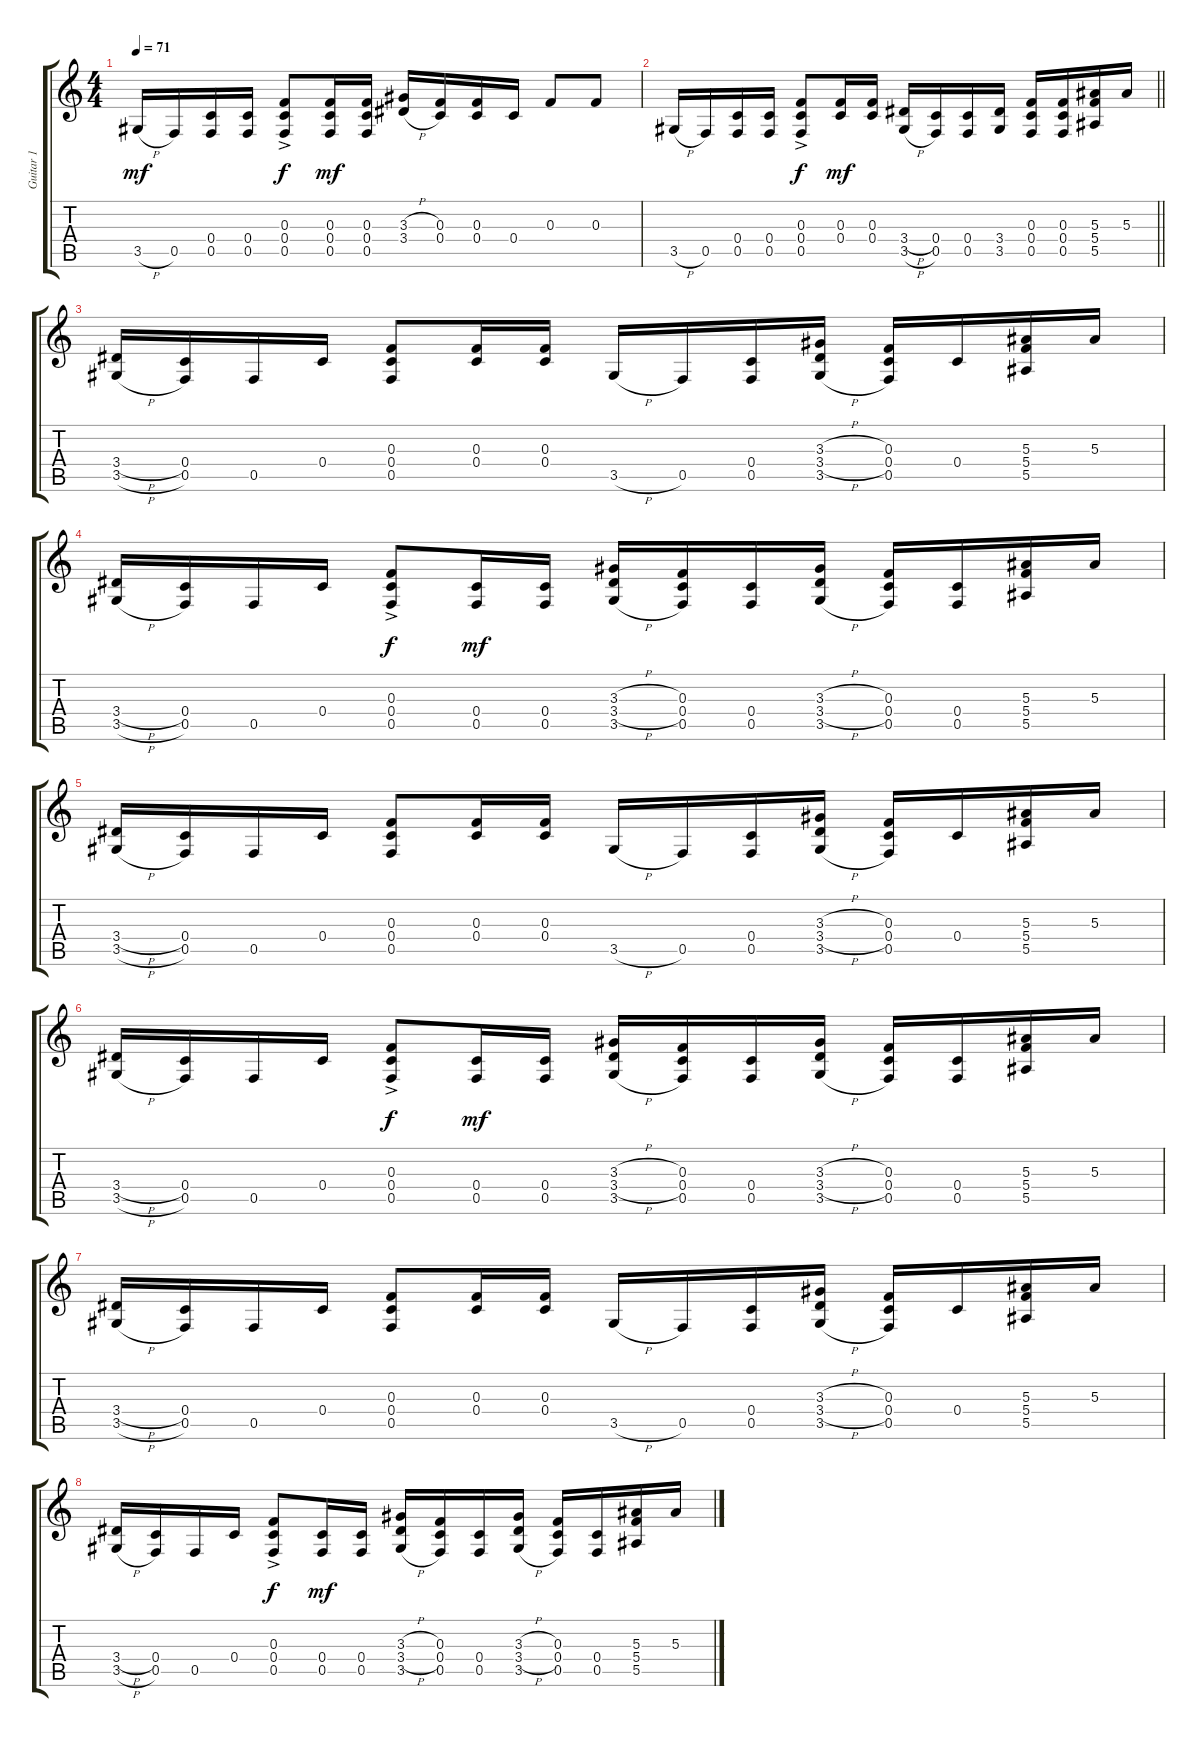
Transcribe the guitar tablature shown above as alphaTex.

\track ("Guitar 1" "Guitar 1") {instrument electricguitarclean}
\staff {score tabs}
\tuning (C4 A3 F3 C3 F2 C2) {hide}
\ts (4 4)
\tempo 71
\clef g2
\ks c
3.5{h}.16{dy mf} 0.5.16 (0.4 0.5).16 (0.4 0.5).16 (0.3{ac} 0.4{ac} 0.5{ac}).8{dy f} (0.3 0.4 0.5).16{dy mf} (0.3 0.4 0.5).16 (3.3{h} 3.4{h}).16 (0.3 0.4).16 (0.3 0.4).16 0.4.16 0.3.8 0.3.8 |
\barLineRight lightlight
3.5{h}.16 0.5.16 (0.4 0.5).16 (0.4 0.5).16 (0.3{ac} 0.4{ac} 0.5{ac}).8{dy f} (0.3 0.4).16{dy mf} (0.3 0.4).16 (3.4{h} 3.5{h}).16 (0.4 0.5).16 (0.4 0.5).16 (3.4 3.5).16 (0.3 0.4 0.5).16 (0.3 0.4 0.5).16 (5.3 5.4 5.5).16 5.3.16 |
(3.4{h} 3.5{h}).16 (0.4 0.5).16 0.5.16 0.4.16 (0.3 0.4 0.5).8 (0.3 0.4).16 (0.3 0.4).16 3.5{h}.16 0.5.16 (0.4 0.5).16 (3.3{h} 3.4{h} 3.5{h}).16 (0.3 0.4 0.5).16 0.4.16 (5.3 5.4 5.5).16 5.3.16 |
(3.4{h} 3.5{h}).16 (0.4 0.5).16 0.5.16 0.4.16 (0.3{ac} 0.4{ac} 0.5{ac}).8{dy f} (0.4 0.5).16{dy mf} (0.4 0.5).16 (3.3{h} 3.4{h} 3.5{h}).16 (0.3 0.4 0.5).16 (0.4 0.5).16 (3.3{h} 3.4{h} 3.5{h}).16 (0.3 0.4 0.5).16 (0.4 0.5).16 (5.3 5.4 5.5).16 5.3.16 |
(3.4{h} 3.5{h}).16 (0.4 0.5).16 0.5.16 0.4.16 (0.3 0.4 0.5).8 (0.3 0.4).16 (0.3 0.4).16 3.5{h}.16 0.5.16 (0.4 0.5).16 (3.3{h} 3.4{h} 3.5{h}).16 (0.3 0.4 0.5).16 0.4.16 (5.3 5.4 5.5).16 5.3.16 |
(3.4{h} 3.5{h}).16 (0.4 0.5).16 0.5.16 0.4.16 (0.3{ac} 0.4{ac} 0.5{ac}).8{dy f} (0.4 0.5).16{dy mf} (0.4 0.5).16 (3.3{h} 3.4{h} 3.5{h}).16 (0.3 0.4 0.5).16 (0.4 0.5).16 (3.3{h} 3.4{h} 3.5{h}).16 (0.3 0.4 0.5).16 (0.4 0.5).16 (5.3 5.4 5.5).16 5.3.16 |
(3.4{h} 3.5{h}).16 (0.4 0.5).16 0.5.16 0.4.16 (0.3 0.4 0.5).8 (0.3 0.4).16 (0.3 0.4).16 3.5{h}.16 0.5.16 (0.4 0.5).16 (3.3{h} 3.4{h} 3.5{h}).16 (0.3 0.4 0.5).16 0.4.16 (5.3 5.4 5.5).16 5.3.16 |
(3.4{h} 3.5{h}).16 (0.4 0.5).16 0.5.16 0.4.16 (0.3{ac} 0.4{ac} 0.5{ac}).8{dy f} (0.4 0.5).16{dy mf} (0.4 0.5).16 (3.3{h} 3.4{h} 3.5{h}).16 (0.3 0.4 0.5).16 (0.4 0.5).16 (3.3{h} 3.4{h} 3.5{h}).16 (0.3 0.4 0.5).16 (0.4 0.5).16 (5.3 5.4 5.5).16 5.3.16
